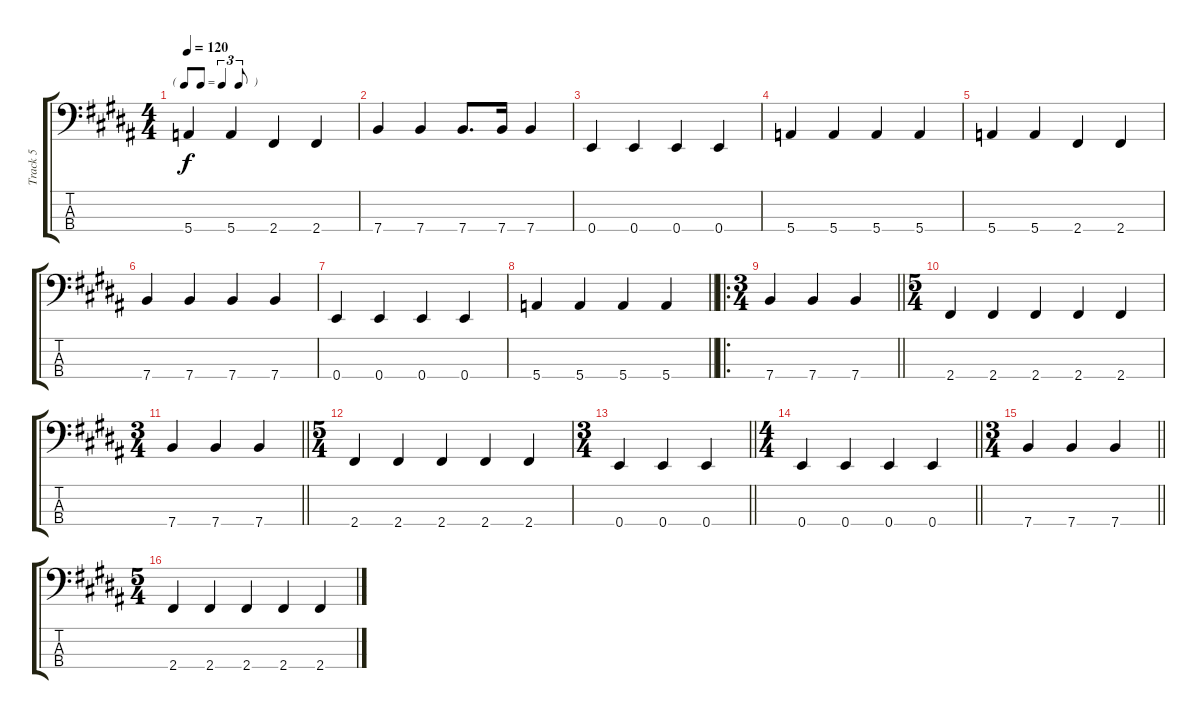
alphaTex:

\track ("Track 5" "Track 5") {instrument electricbassfinger}
\staff {score tabs}
\tuning (G2 D2 A1 E1) {hide}
\ts (4 4)
\tf triplet8th
\tempo 120
\clef f4
\ks b
5.4.4{dy f} 5.4.4 2.4.4 2.4.4 |
7.4.4 7.4.4 7.4.8{d} 7.4.16 7.4.4 |
0.4.4 0.4.4 0.4.4 0.4.4 |
5.4.4 5.4.4 5.4.4 5.4.4 |
5.4.4 5.4.4 2.4.4 2.4.4 |
7.4.4 7.4.4 7.4.4 7.4.4 |
0.4.4 0.4.4 0.4.4 0.4.4 |
\barLineRight lightlight
5.4.4 5.4.4 5.4.4 5.4.4 |
\ro
\ts (3 4)
\barLineRight lightlight
7.4.4 7.4.4 7.4.4 |
\ts (5 4)
2.4.4 2.4.4 2.4.4 2.4.4 2.4.4 |
\ts (3 4)
\barLineRight lightlight
7.4.4 7.4.4 7.4.4 |
\ts (5 4)
2.4.4 2.4.4 2.4.4 2.4.4 2.4.4 |
\ts (3 4)
\barLineRight lightlight
0.4.4 0.4.4 0.4.4 |
\ts (4 4)
\barLineRight lightlight
0.4.4 0.4.4 0.4.4 0.4.4 |
\ts (3 4)
\barLineRight lightlight
7.4.4 7.4.4 7.4.4 |
\ts (5 4)
2.4.4 2.4.4 2.4.4 2.4.4 2.4.4
